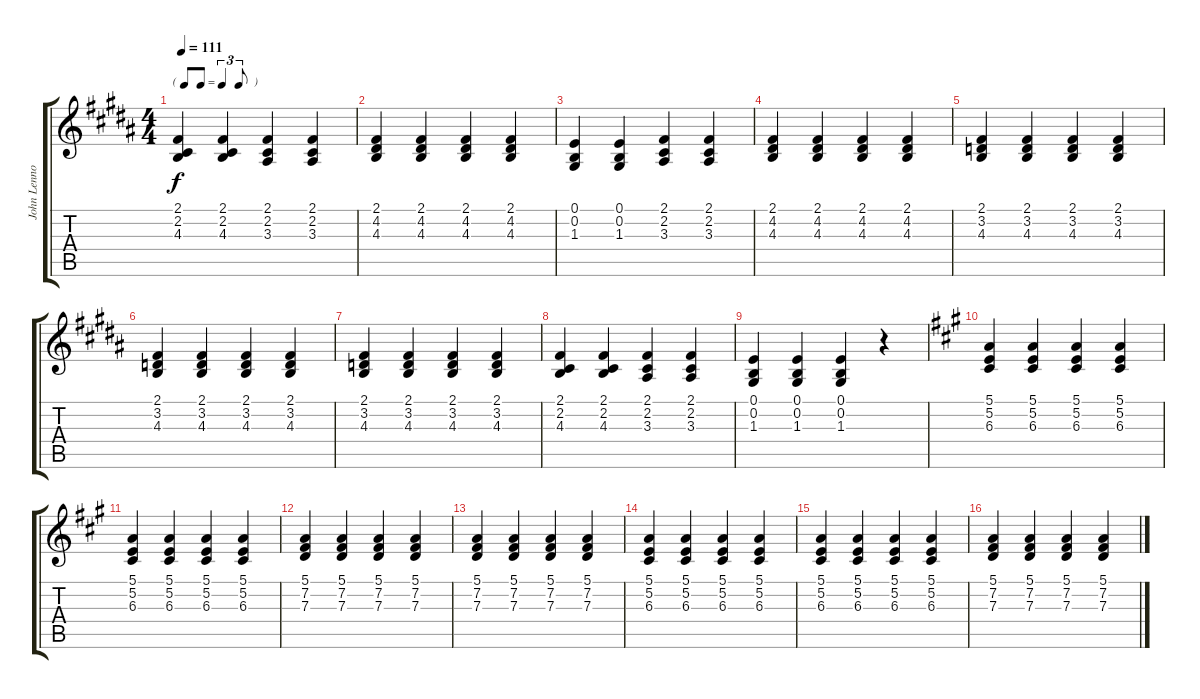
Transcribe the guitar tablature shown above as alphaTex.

\track ("John Lennon - piano" "John Lenno") {instrument brightacousticpiano}
\staff {score tabs}
\tuning (E4 B3 G3 D3 A2 E2) {hide}
\ts (4 4)
\tf triplet8th
\tempo 111
\clef g2
\ks b
(2.1 2.2 4.3).4{dy f} (2.1 2.2 4.3).4 (2.1 2.2 3.3).4 (2.1 2.2 3.3).4 |
(2.1 4.2 4.3).4 (2.1 4.2 4.3).4 (2.1 4.2 4.3).4 (2.1 4.2 4.3).4 |
(0.1 0.2 1.3).4 (0.1 0.2 1.3).4 (2.1 2.2 3.3).4 (2.1 2.2 3.3).4 |
(2.1 4.2 4.3).4 (2.1 4.2 4.3).4 (2.1 4.2 4.3).4 (2.1 4.2 4.3).4 |
(2.1 3.2 4.3).4 (2.1 3.2 4.3).4 (2.1 3.2 4.3).4 (2.1 3.2 4.3).4 |
(2.1 3.2 4.3).4 (2.1 3.2 4.3).4 (2.1 3.2 4.3).4 (2.1 3.2 4.3).4 |
(2.1 3.2 4.3).4 (2.1 3.2 4.3).4 (2.1 3.2 4.3).4 (2.1 3.2 4.3).4 |
(2.1 2.2 4.3).4 (2.1 2.2 4.3).4 (2.1 2.2 3.3).4 (2.1 2.2 3.3).4 |
(0.1 0.2 1.3).4 (0.1 0.2 1.3).4 (0.1 0.2 1.3).4 r.4 |
\ks a
(5.1 5.2 6.3).4 (5.1 5.2 6.3).4 (5.1 5.2 6.3).4 (5.1 5.2 6.3).4 |
(5.1 5.2 6.3).4 (5.1 5.2 6.3).4 (5.1 5.2 6.3).4 (5.1 5.2 6.3).4 |
(5.1 7.2 7.3).4 (5.1 7.2 7.3).4 (5.1 7.2 7.3).4 (5.1 7.2 7.3).4 |
(5.1 7.2 7.3).4 (5.1 7.2 7.3).4 (5.1 7.2 7.3).4 (5.1 7.2 7.3).4 |
(5.1 5.2 6.3).4 (5.1 5.2 6.3).4 (5.1 5.2 6.3).4 (5.1 5.2 6.3).4 |
(5.1 5.2 6.3).4 (5.1 5.2 6.3).4 (5.1 5.2 6.3).4 (5.1 5.2 6.3).4 |
(5.1 7.2 7.3).4 (5.1 7.2 7.3).4 (5.1 7.2 7.3).4 (5.1 7.2 7.3).4
